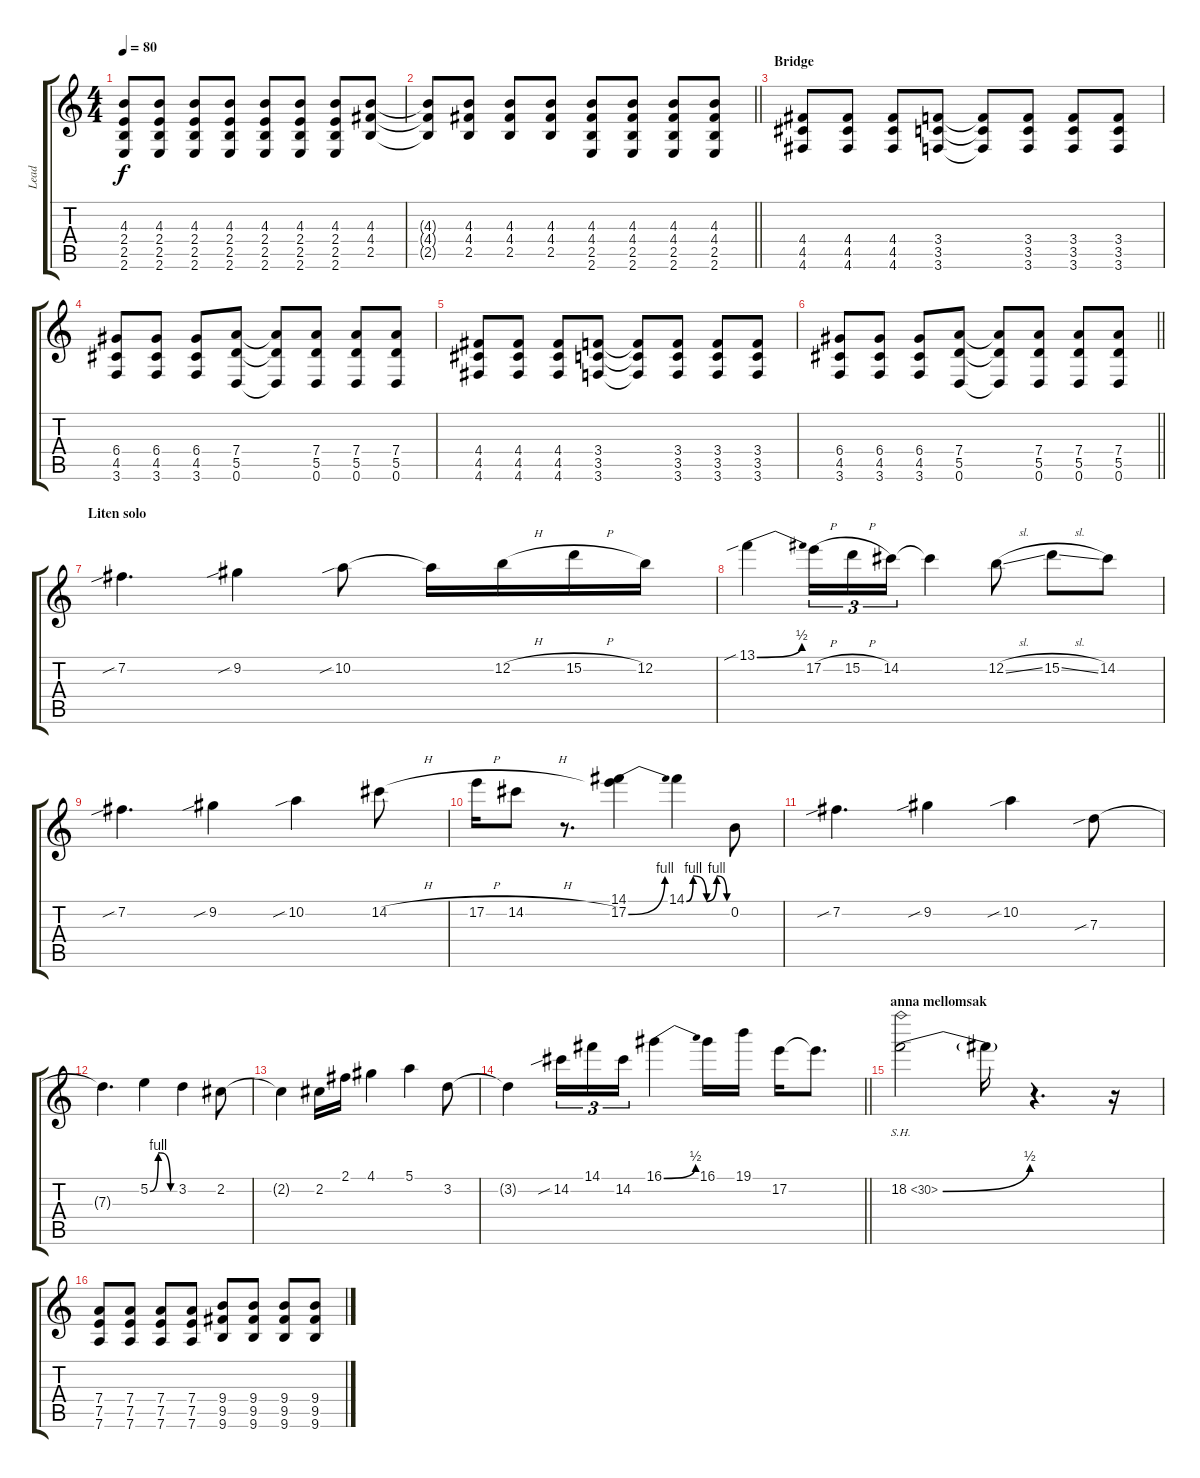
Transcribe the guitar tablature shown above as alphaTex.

\track ("Lead" "Lead") {instrument distortionguitar}
\staff {score tabs}
\tuning (E4 B3 G3 D3 A2 D2) {hide}
\ts (4 4)
\tempo 80
\clef g2
\ks c
(4.3 2.4 2.5 2.6).8{dy f} (4.3 2.4 2.5 2.6).8 (4.3 2.4 2.5 2.6).8 (4.3 2.4 2.5 2.6).8 (4.3 2.4 2.5 2.6).8 (4.3 2.4 2.5 2.6).8 (4.3 2.4 2.5 2.6).8 (4.3 4.4 2.5).8 |
\barLineRight lightlight
(4.3{t} 4.4{t} 2.5{t}).8 (4.3 4.4 2.5).8 (4.3 4.4 2.5).8 (4.3 4.4 2.5).8 (4.3 4.4 2.5 2.6).8 (4.3 4.4 2.5 2.6).8 (4.3 4.4 2.5 2.6).8 (4.3 4.4 2.5 2.6).8 |
\section ("" "Bridge")
(4.4 4.5 4.6).8 (4.4 4.5 4.6).8 (4.4 4.5 4.6).8 (3.4 3.5 3.6).8 (3.4{t} 3.5{t} 3.6{t}).8 (3.4 3.5 3.6).8 (3.4 3.5 3.6).8 (3.4 3.5 3.6).8 |
(6.4 4.5 3.6).8 (6.4 4.5 3.6).8 (6.4 4.5 3.6).8 (7.4 5.5 0.6).8 (7.4{t} 5.5{t} 0.6{t}).8 (7.4 5.5 0.6).8 (7.4 5.5 0.6).8 (7.4 5.5 0.6).8 |
(4.4 4.5 4.6).8 (4.4 4.5 4.6).8 (4.4 4.5 4.6).8 (3.4 3.5 3.6).8 (3.4{t} 3.5{t} 3.6{t}).8 (3.4 3.5 3.6).8 (3.4 3.5 3.6).8 (3.4 3.5 3.6).8 |
\barLineRight lightlight
(6.4 4.5 3.6).8 (6.4 4.5 3.6).8 (6.4 4.5 3.6).8 (7.4 5.5 0.6).8 (7.4{t} 5.5{t} 0.6{t}).8 (7.4 5.5 0.6).8 (7.4 5.5 0.6).8 (7.4 5.5 0.6).8 |
\section ("" "Liten solo")
7.2{sib}.4{d} 9.2{sib}.4 10.2{sib}.8 10.2{t}.16 12.2{h}.16 15.2{h}.16 12.2.16 |
13.1{be (bend 0 0 60 2) sib}.4 17.2{h}.16{tu (3 2)} 15.2{h}.16{tu (3 2)} 14.2.16{tu (3 2)} 14.2{t}.4 12.2{sl}.8 15.2{sl}.8 14.2.8 |
7.2{sib}.4{d} 9.2{sib}.4 10.2{sib}.4 14.2{h}.8 |
17.2{h}.16 14.2{h}.8 r.8{d} (14.1 17.2{be (bend 0 0 60 4)}).4 14.1{be (custom 0 0 10 4 30 0 45 4 60 0)}.4 0.2.8 |
7.2{sib}.4{d} 9.2{sib}.4 10.2{sib}.4 7.3{sib}.8 |
7.3{t}.4{d} 5.2{be (custom 0 0 20 4 26 4 50 0 60 0)}.4 3.2.4 2.2.8 |
2.2{t}.4 2.2.16 2.1.16 4.1.4 5.1.4 3.2.8 |
\barLineRight lightlight
3.2{t}.4 14.2{sib}.16{tu (3 2)} 14.1.16{tu (3 2)} 14.2.16{tu (3 2)} 16.1{be (bend 0 0 60 2)}.4 16.1.16 19.1.16 17.2.16 17.2{t}.8{d} |
\section ("" "anna mellomsak")
18.2{be (bend 0 0 60 2) sh 12}.2 18.2{t}.16 r.4{d} r.16 |
(7.4 7.5 7.6).8 (7.4 7.5 7.6).8 (7.4 7.5 7.6).8 (7.4 7.5 7.6).8 (9.4 9.5 9.6).8 (9.4 9.5 9.6).8 (9.4 9.5 9.6).8 (9.4 9.5 9.6).8
